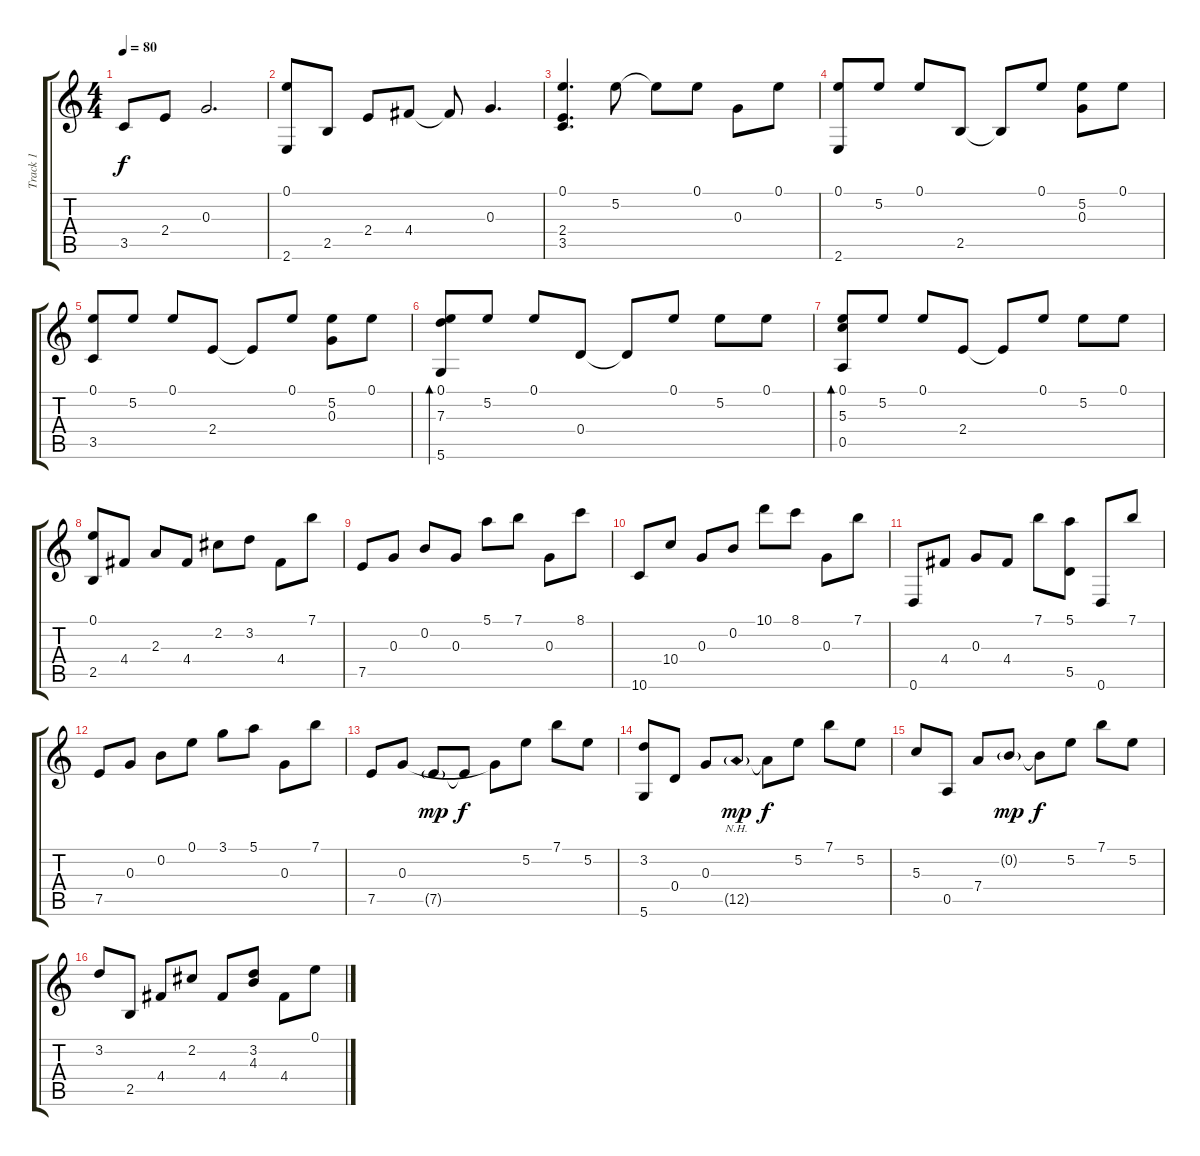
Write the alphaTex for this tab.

\track ("Track 1" "Track 1") {instrument acousticguitarnylon}
\staff {score tabs}
\tuning (E4 B3 G3 D3 A2 D2) {hide}
\ts (4 4)
\tempo 80
\clef g2
\ks c
3.5.8{dy f} 2.4.8 0.3.2{d} |
(0.1 2.6).8 2.5.8 2.4.8 4.4.8 4.4{t}.8 0.3.4{d} |
(0.1 2.4 3.5).4{d} 5.2.8 5.2{t}.8 0.1.8 0.3.8 0.1.8 |
(0.1 2.6).8 5.2.8 0.1.8 2.5.8 2.5{t}.8 0.1.8 (5.2 0.3).8 0.1.8 |
(0.1 3.5).8 5.2.8 0.1.8 2.4.8 2.4{t}.8 0.1.8 (5.2 0.3).8 0.1.8 |
(0.1 7.3 5.6).8{bd 60} 5.2.8 0.1.8 0.4.8 0.4{t}.8 0.1.8 5.2.8 0.1.8 |
(0.1 5.3 0.5).8{bd 60} 5.2.8 0.1.8 2.4.8 2.4{t}.8 0.1.8 5.2.8 0.1.8 |
(0.1 2.5).8 4.4.8 2.3.8 4.4.8 2.2.8 3.2.8 4.4.8 7.1.8 |
7.5.8 0.3.8 0.2.8 0.3.8 5.1.8 7.1.8 0.3.8 8.1.8 |
10.6.8 10.4.8 0.3.8 0.2.8 10.1.8 8.1.8 0.3.8 7.1.8 |
0.6.8 4.4.8 0.3.8 4.4.8 7.1.8 (5.1 5.5).8 0.6.8 7.1.8 |
7.5.8 0.3.8 0.2.8 0.1.8 3.1.8 5.1.8 0.3.8 7.1.8 |
7.5.8 0.3.8 7.5{g}.8{dy mp} 7.5{t}.8{dy f} 0.3{t}.8 5.2.8 7.1.8 5.2.8 |
(3.2 5.6).8 0.4.8 0.3.8 12.5{nh g}.8{dy mp} 12.5{t}.8{dy f} 5.2.8 7.1.8 5.2.8 |
5.3.8 0.5.8 7.4.8 0.2{g}.8{dy mp} 0.2{t}.8{dy f} 5.2.8 7.1.8 5.2.8 |
3.2.8 2.5.8 4.4.8 2.2.8 4.4.8 (3.2 4.3).8 4.4.8 0.1.8
